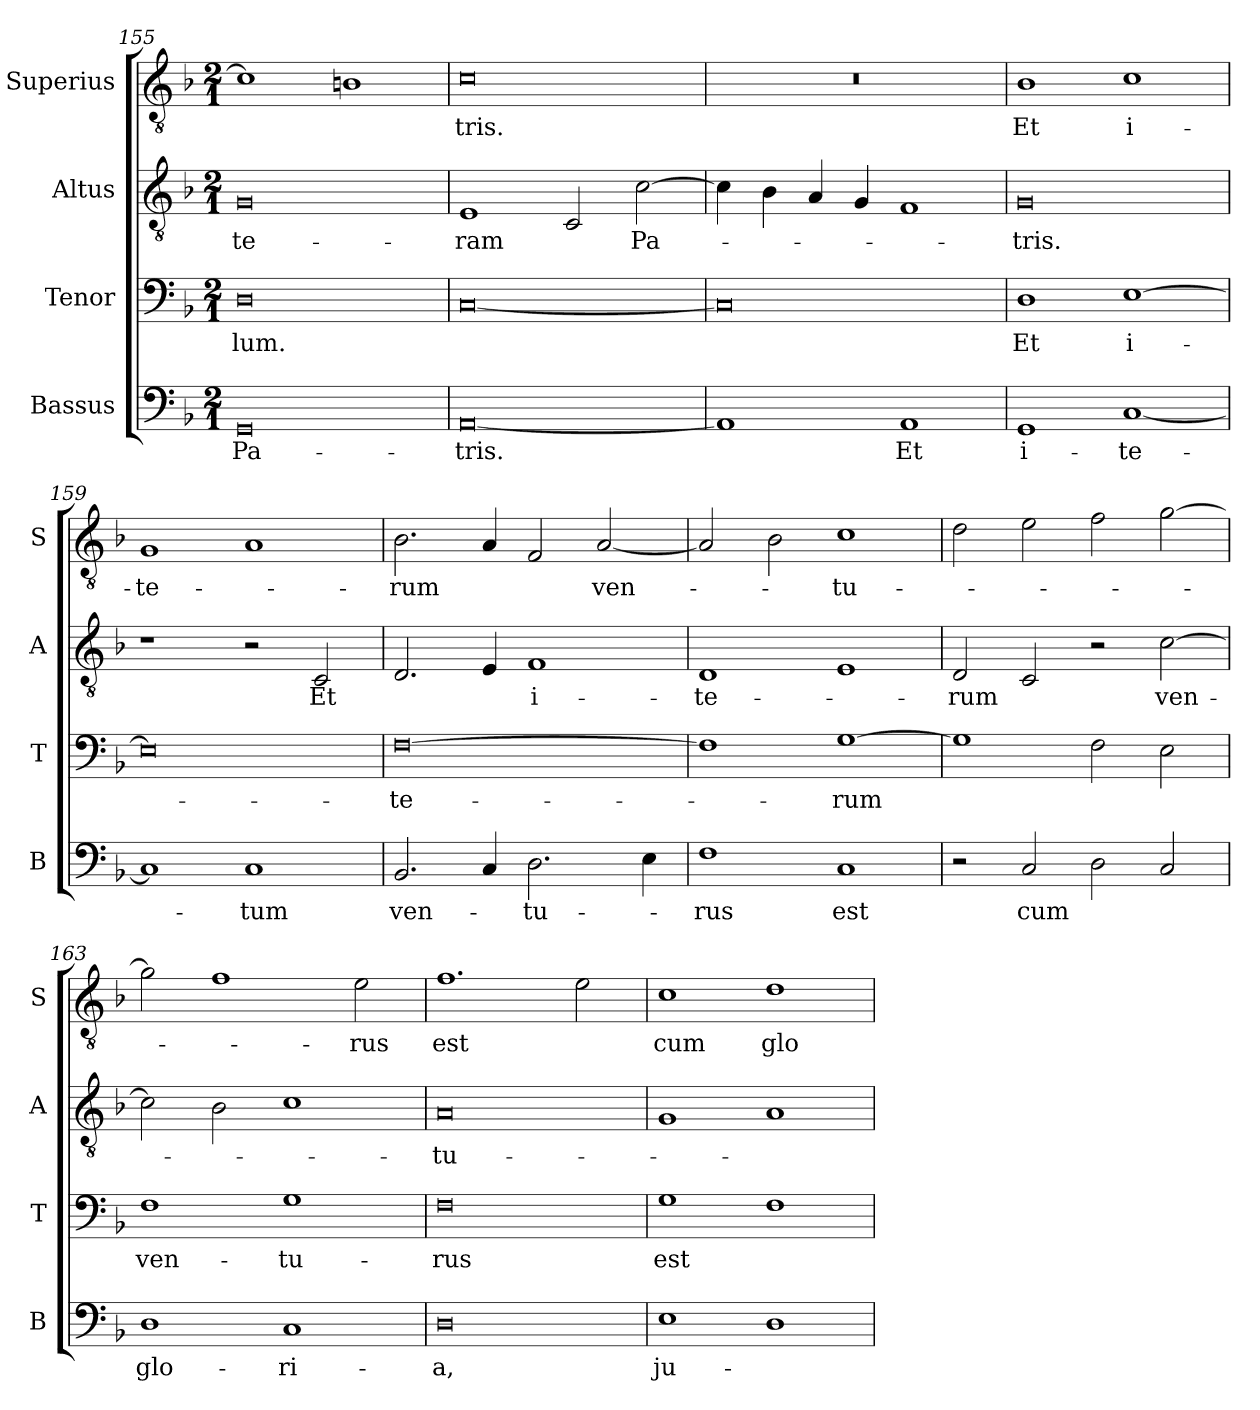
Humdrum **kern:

**kern	**text	**kern	**text	**kern	**text	**kern	**text
*part4	*part4	*part3	*part3	*part2	*part2	*part1	*part1
*staff4	*staff4	*staff3	*staff3	*staff2	*staff2	*staff1	*staff1
*I"Bassus	*	*I"Tenor	*	*I"Altus	*	*I"Superius	*
*I'B	*	*I'T	*	*I'A	*	*I'S	*
*clefF4	*	*clefF4	*	*clefGv2	*	*clefGv2	*
*k[b-]	*	*k[b-]	*	*k[b-]	*	*k[b-]	*
*M2/1	*	*M2/1	*	*M2/1	*	*M2/1	*
=155	=155	=155	=155	=155	=155	=155	=155
!	!	!	!LO:LY:i	!	!	!	!
0GG	Pa-	0D	-lum.	0G	-te-	1c]	.
.	.	.	.	.	.	1Bn	.
=156	=156	=156	=156	=156	=156	=156	=156
[0AA	-tris.	[0C	.	1E	-ram	0c	-tris.
.	.	.	.	2C	.	.	.
.	.	.	.	[2c	Pa-	.	.
=157	=157	=157	=157	=157	=157	=157	=157
1AA]	.	0C]	.	4c]	.	0r	.
.	.	.	.	4B-	.	.	.
.	.	.	.	4A	.	.	.
.	.	.	.	4G	.	.	.
1AA	Et	.	.	1F	.	.	.
=158	=158	=158	=158	=158	=158	=158	=158
1GG	i-	1D	Et	0G	-tris.	1B-	Et
[1C	-te-	[1E	i-	.	.	1c	i-
=159	=159	=159	=159	=159	=159	=159	=159
1C]	.	0E]	.	1r	.	1G	-te-
1C	-tum	.	.	2r	.	1A	.
.	.	.	.	2C	Et	.	.
=160	=160	=160	=160	=160	=160	=160	=160
2.BB-	ven-	[0F	-te-	2.D	.	2.B-	-rum
4C	.	.	.	4E	.	4A	.
2.D	-tu-	.	.	1F	i-	2F	.
.	.	.	.	.	.	[2A	ven-
4E	.	.	.	.	.	.	.
=161	=161	=161	=161	=161	=161	=161	=161
1F	-rus	1F]	.	1D	-te-	2A]	.
.	.	.	.	.	.	2B-	.
1C	est	[1G	-rum	1E	.	1c	-tu-
=162	=162	=162	=162	=162	=162	=162	=162
2r	.	1G]	.	2D	-rum	2d	.
2C	cum	.	.	2C	.	2e	.
2D	.	2F	.	2r	.	2f	.
2C	.	2E	.	[2c	ven-	[2g	.
=163	=163	=163	=163	=163	=163	=163	=163
1D	glo-	1F	ven-	2c]	.	2g]	.
.	.	.	.	2B-	.	1f	.
1C	-ri-	1G	-tu-	1c	.	.	.
.	.	.	.	.	.	2e	-rus
=164	=164	=164	=164	=164	=164	=164	=164
0D	-a,	0F	-rus	0A	-tu-	1.f	est
.	.	.	.	.	.	2e	.
=165	=165	=165	=165	=165	=165	=165	=165
1E	ju-	1G	est	1G	.	1c	cum
1D	.	1F	.	1A	.	1d	glo-
=	=	=	=	=	=	=	=
*-	*-	*-	*-	*-	*-	*-	*-
